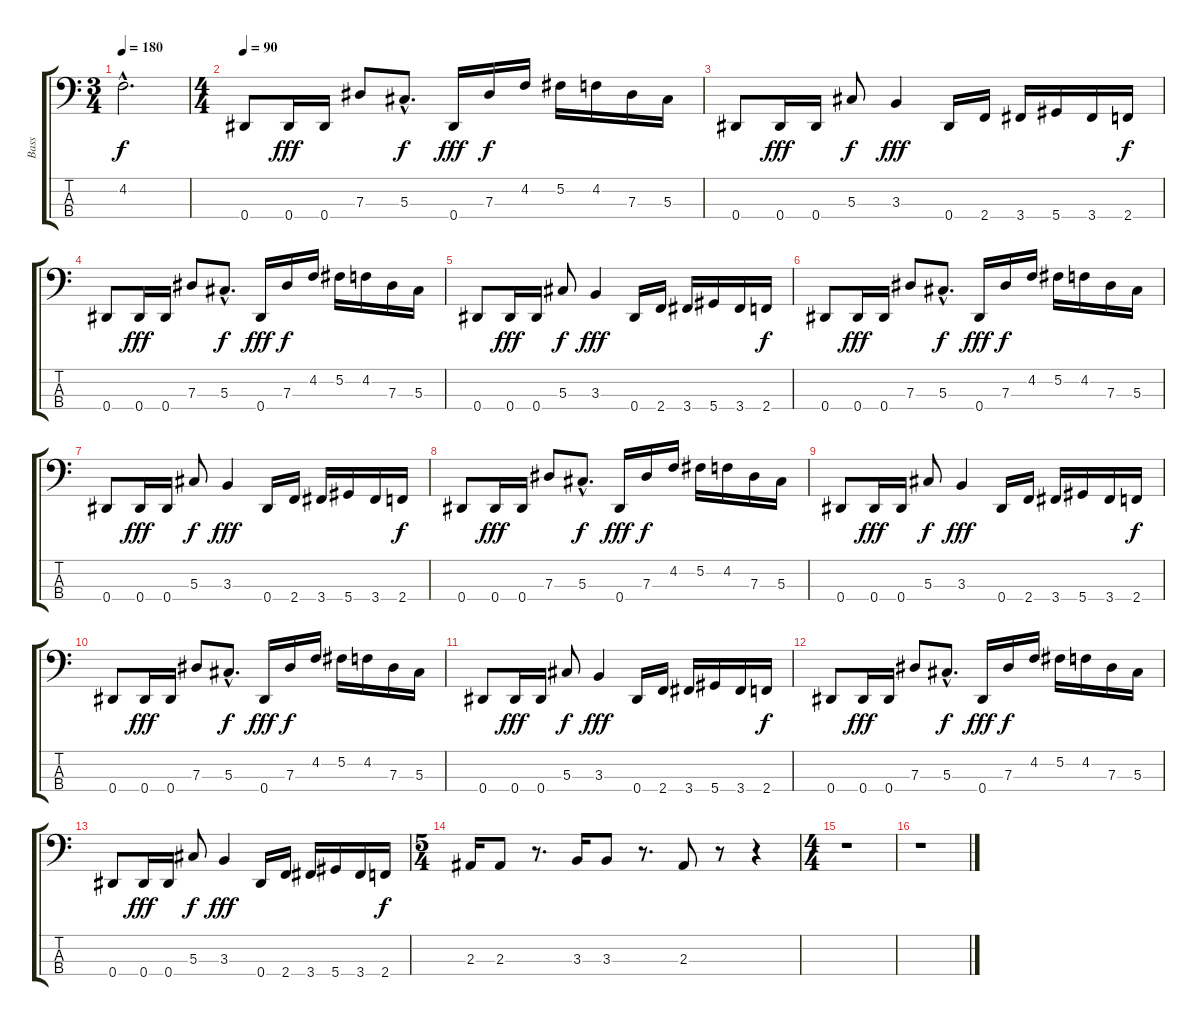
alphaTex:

\track ("Bass" "Bass") {instrument electricbasspick}
\staff {score tabs}
\tuning (Gb2 Db2 Ab1 Eb1) {hide}
\ts (3 4)
\tempo 180
\clef f4
\ks c
4.2{hac t}.2{d dy f} |
\ts (4 4)
\tempo 90
0.4.8 0.4.16{dy fff} 0.4.16 7.3.8 5.3{hac}.8{d dy f} 0.4.16{dy fff} 7.3.16{dy f} 4.2.16 5.2.16 4.2.16 7.3.16 5.3.16 |
0.4.8 0.4.16{dy fff} 0.4.16 5.3.8{dy f} 3.3.4{dy fff} 0.4.16 2.4.16 3.4.16 5.4.16 3.4.16 2.4.16{dy f} |
0.4.8 0.4.16{dy fff} 0.4.16 7.3.8 5.3{hac}.8{d dy f} 0.4.16{dy fff} 7.3.16{dy f} 4.2.16 5.2.16 4.2.16 7.3.16 5.3.16 |
0.4.8 0.4.16{dy fff} 0.4.16 5.3.8{dy f} 3.3.4{dy fff} 0.4.16 2.4.16 3.4.16 5.4.16 3.4.16 2.4.16{dy f} |
0.4.8 0.4.16{dy fff} 0.4.16 7.3.8 5.3{hac}.8{d dy f} 0.4.16{dy fff} 7.3.16{dy f} 4.2.16 5.2.16 4.2.16 7.3.16 5.3.16 |
0.4.8 0.4.16{dy fff} 0.4.16 5.3.8{dy f} 3.3.4{dy fff} 0.4.16 2.4.16 3.4.16 5.4.16 3.4.16 2.4.16{dy f} |
0.4.8 0.4.16{dy fff} 0.4.16 7.3.8 5.3{hac}.8{d dy f} 0.4.16{dy fff} 7.3.16{dy f} 4.2.16 5.2.16 4.2.16 7.3.16 5.3.16 |
0.4.8 0.4.16{dy fff} 0.4.16 5.3.8{dy f} 3.3.4{dy fff} 0.4.16 2.4.16 3.4.16 5.4.16 3.4.16 2.4.16{dy f} |
0.4.8 0.4.16{dy fff} 0.4.16 7.3.8 5.3{hac}.8{d dy f} 0.4.16{dy fff} 7.3.16{dy f} 4.2.16 5.2.16 4.2.16 7.3.16 5.3.16 |
0.4.8 0.4.16{dy fff} 0.4.16 5.3.8{dy f} 3.3.4{dy fff} 0.4.16 2.4.16 3.4.16 5.4.16 3.4.16 2.4.16{dy f} |
0.4.8 0.4.16{dy fff} 0.4.16 7.3.8 5.3{hac}.8{d dy f} 0.4.16{dy fff} 7.3.16{dy f} 4.2.16 5.2.16 4.2.16 7.3.16 5.3.16 |
0.4.8 0.4.16{dy fff} 0.4.16 5.3.8{dy f} 3.3.4{dy fff} 0.4.16 2.4.16 3.4.16 5.4.16 3.4.16 2.4.16{dy f} |
\ts (5 4)
2.3.16 2.3.8 r.8{d} 3.3.16 3.3.8 r.8{d} 2.3.8 r.8 r.4 |
\ts (4 4)
r.1 |
r.1
